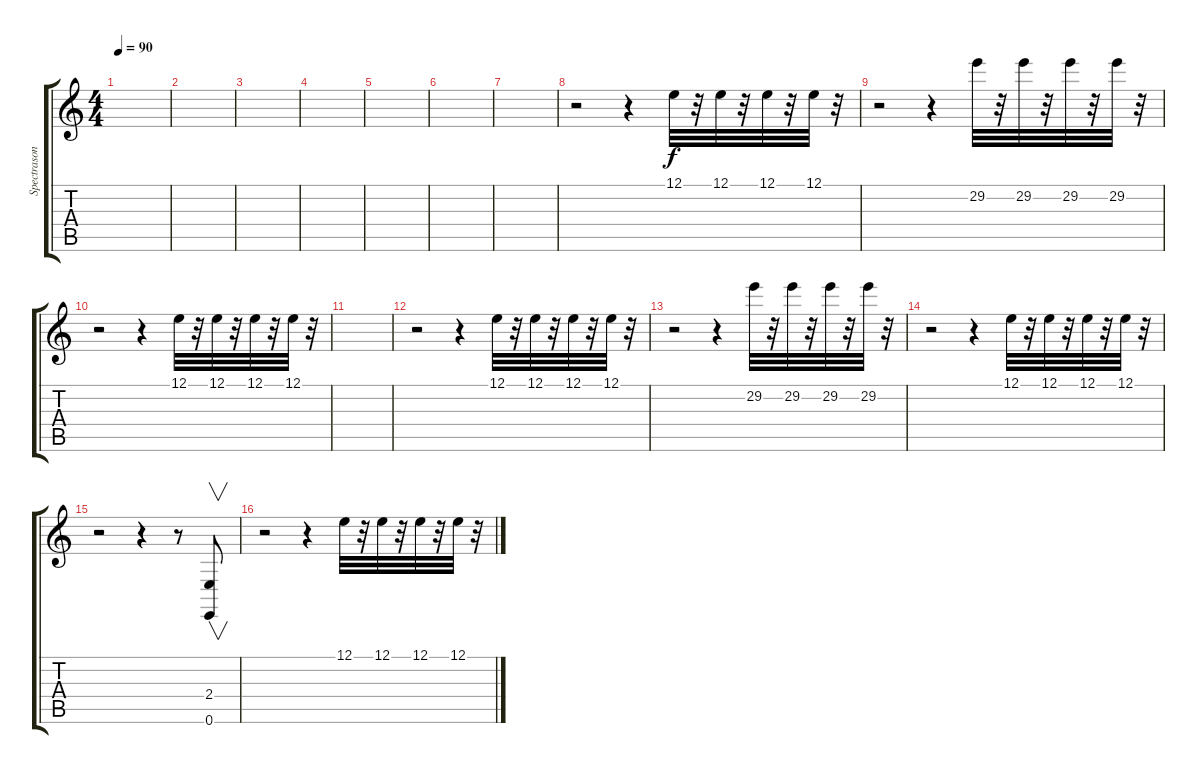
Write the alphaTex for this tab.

\track ("Spectrasonics Omnisphere" "Spectrason") {instrument lead2sawtooth}
\staff {score tabs}
\tuning (E4 B3 G3 D3 A2 E2) {hide}
\ts (4 4)
\tempo 90
\clef g2
\ks c
|
|
|
|
|
|
|
r.2{volume 16} r.4 12.1.32{balance 0} r.32 12.1.32{balance 16} r.32 12.1.32{balance 0} r.32 12.1.32{balance 16} r.32 |
r.2 r.4 29.2.32{balance 0} r.32 29.2.32{balance 16} r.32 29.2.32{balance 0} r.32 29.2.32{balance 16} r.32 |
r.2 r.4 12.1.32{balance 0} r.32 12.1.32{balance 16} r.32 12.1.32{balance 0} r.32 12.1.32{balance 16} r.32 |
|
r.2 r.4 12.1.32{balance 0} r.32 12.1.32{balance 16} r.32 12.1.32{balance 0} r.32 12.1.32{balance 16} r.32 |
r.2 r.4 29.2.32{balance 0} r.32 29.2.32{balance 16} r.32 29.2.32{balance 0} r.32 29.2.32{balance 16} r.32 |
r.2 r.4 12.1.32{balance 0} r.32 12.1.32{balance 16} r.32 12.1.32{balance 0} r.32 12.1.32{balance 16} r.32 |
r.2 r.4 r.8 (2.4 0.6).8{v volume 16} |
r.2 r.4 12.1.32{balance 0} r.32 12.1.32{balance 16} r.32 12.1.32{balance 0} r.32 12.1.32{balance 16} r.32
